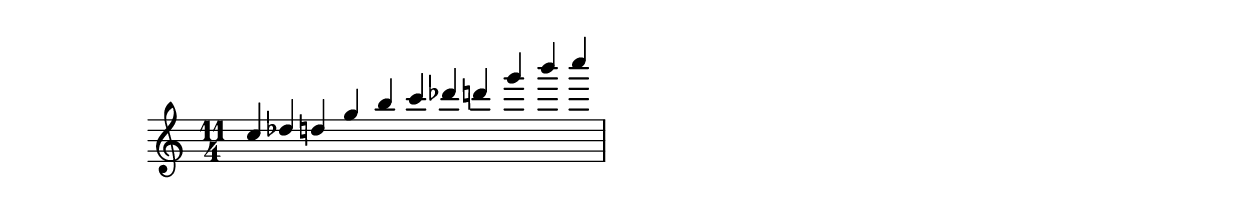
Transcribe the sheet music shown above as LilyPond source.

\version "2.18.2" \score { \new Staff << \new Voice { \set midiInstrument = #"piano" \voiceOne
 \key c \major \time 11/4
\override Voice.TextScript.font-size = #-4
 { c'' des'' d'' g'' b'' c''' des''' d''' g''' b''' c''''  } 
 } >> \layout { } \midi { \context { \Staff \remove "Staff_performer" }
\context { \Voice \consists "Staff_performer" } \tempo 2 = 60 } }
\paper{oddHeaderMarkup = ##f oddFooterMarkup = ##f}
